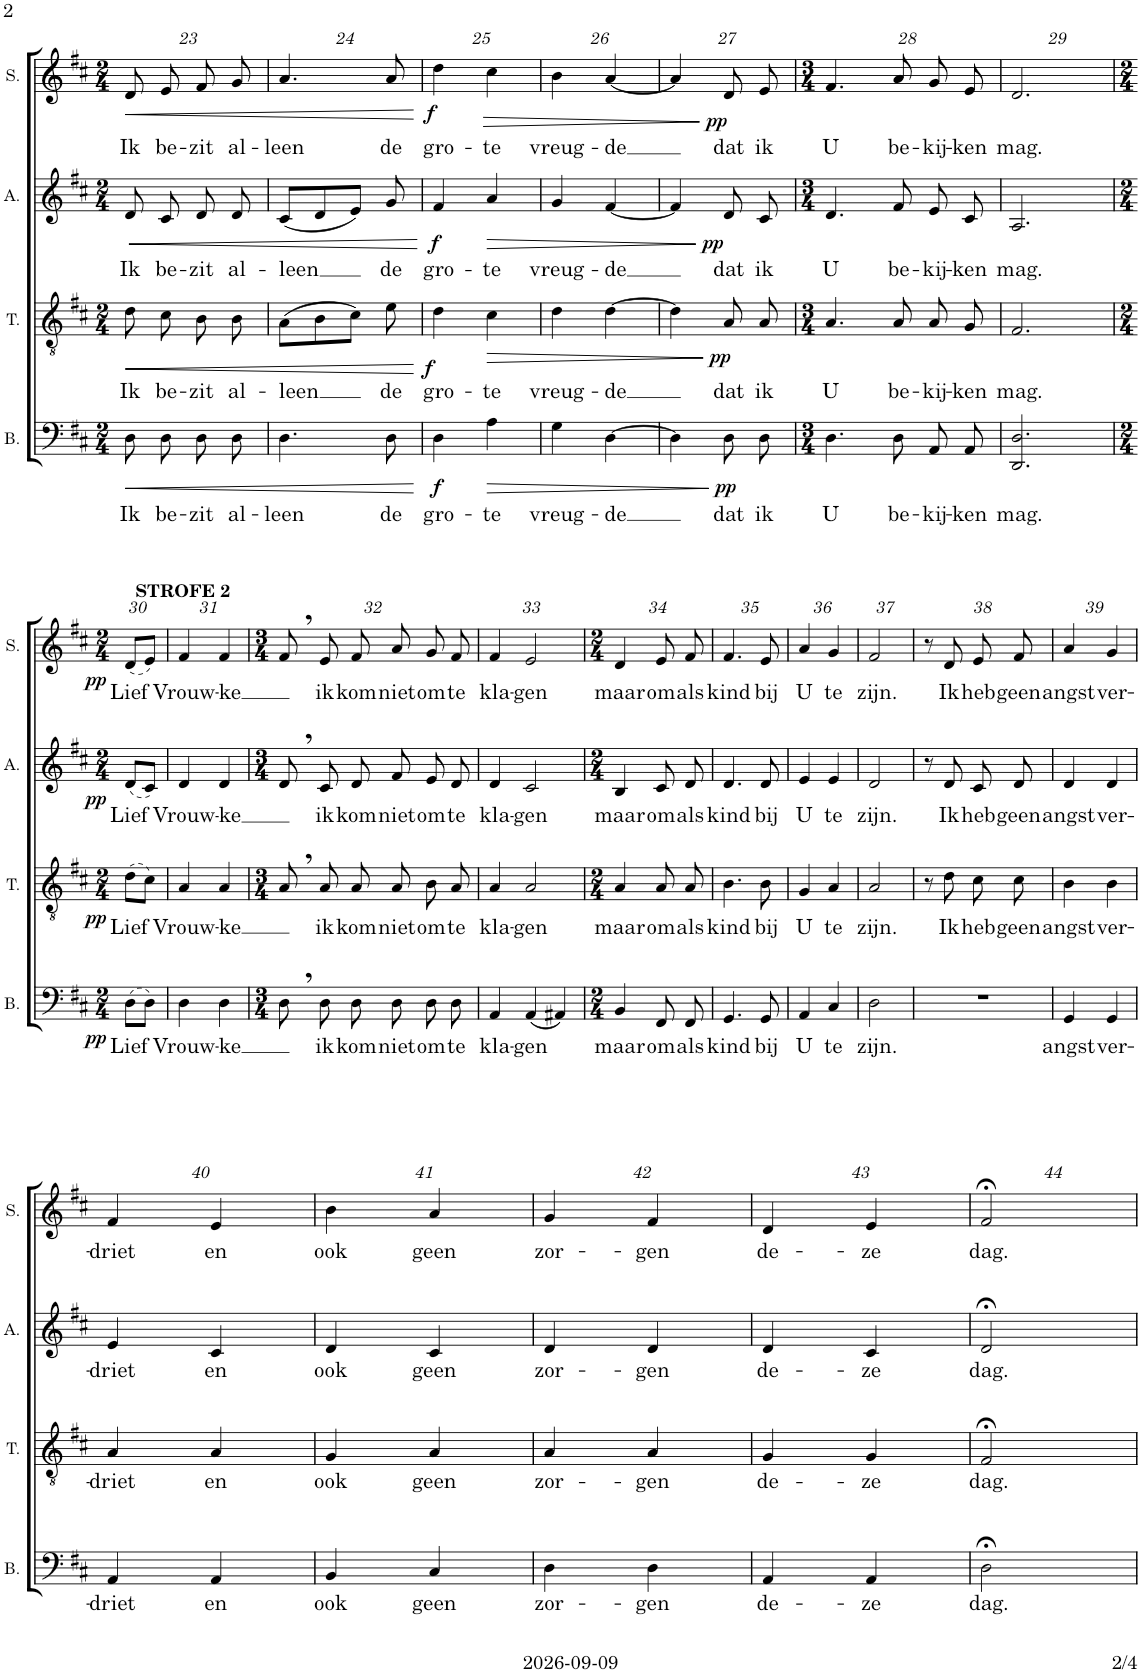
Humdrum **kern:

**kern	**text	**dynam	**kern	**text	**dynam	**kern	**text	**dynam	**kern	**text	**dynam
*part4	*part4	*part4	*part3	*part3	*part3	*part2	*part2	*part2	*part1	*part1	*part1
*staff4	*staff4	*staff4	*staff3	*staff3	*staff3	*staff2	*staff2	*staff2	*staff1	*staff1	*staff1
*I"Bass	*	*	*I"Tenor	*	*	*I"Alto	*	*	*I"Soprano	*	*
*I'B.	*	*	*I'T.	*	*	*I'A.	*	*	*I'S.	*	*
!!LO:PB:g=z
*clefF4	*	*	*clefGv2	*	*	*clefG2	*	*	*clefG2	*	*
*k[f#c#]	*	*	*k[f#c#]	*	*	*k[f#c#]	*	*	*k[f#c#]	*	*
*M2/4	*	*	*M2/4	*	*	*M2/4	*	*	*M2/4	*	*
=23	=23	=23	=23	=23	=23	=23	=23	=23	=23	=23	=23
!	!LO:LY:b	!LO:HP:b	!	!LO:LY:b	!LO:HP:b	!	!LO:LY:b	!LO:HP:b	!	!LO:LY:b	!LO:HP:b
8D\	Ik	<	8d\	Ik	<	8d/	Ik	<	8d/	Ik	<
!	!LO:LY:b	!	!	!LO:LY:b	!	!	!LO:LY:b	!	!	!LO:LY:b	!
8D\	be-	.	8c#\	be-	.	8c#/	be-	.	8e/	be-	.
!	!LO:LY:b	!	!	!LO:LY:b	!	!	!LO:LY:b	!	!	!LO:LY:b	!
8D\	-zit	.	8B\	-zit	.	8d/	-zit	.	8f#/	-zit	.
!	!LO:LY:b	!	!	!LO:LY:b	!	!	!LO:LY:b	!	!	!LO:LY:b	!
8D\	al-	.	8B\	al-	.	8d/	al-	.	8g/	al-	.
=24	=24	=24	=24	=24	=24	=24	=24	=24	=24	=24	=24
!	!LO:LY:b	!	!	!LO:LY:b	!	!	!LO:LY:b	!	!	!LO:LY:b	!
4.D\	-leen	.	(8A\L	-leen	.	(8c#/L	-leen	.	4.a/	-leen	.
.	.	.	8B\	.	.	8d/	.	.	.	.	.
.	.	.	8c#\J)	.	.	8e/J)	.	.	.	.	.
!	!LO:LY:b	!	!	!LO:LY:b	!	!	!LO:LY:b	!	!	!LO:LY:b	!
8D\	de	.	8e\	de	.	8g/	de	.	8a/	de	.
.	.	[	.	.	[	.	.	[	.	.	[
=25	=25	=25	=25	=25	=25	=25	=25	=25	=25	=25	=25
!	!LO:LY:b	!LO:DY:b	!	!LO:LY:b	!LO:DY:b	!	!LO:LY:b	!LO:DY:b	!	!LO:LY:b	!LO:DY:b
4D\	gro-	f	4d\	gro-	f	4f#/	gro-	f	4dd\	gro-	f
!	!LO:LY:b	!LO:HP:b	!	!LO:LY:b	!LO:HP:b	!	!LO:LY:b	!LO:HP:b	!	!LO:LY:b	!LO:HP:b
4A\	-te	>	4c#\	-te	>	4a/	-te	>	4cc#\	-te	>
=26	=26	=26	=26	=26	=26	=26	=26	=26	=26	=26	=26
!	!LO:LY:b	!	!	!LO:LY:b	!	!	!LO:LY:b	!	!	!LO:LY:b	!
4G\	vreug-	.	4d\	vreug-	.	4g/	vreug-	.	4b\	vreug-	.
!	!LO:LY:b	!	!	!LO:LY:b	!	!	!LO:LY:b	!	!	!LO:LY:b	!
[4D\	-de	.	[4d\	-de	.	[4f#/	-de	.	[4a/	-de	.
=27	=27	=27	=27	=27	=27	=27	=27	=27	=27	=27	=27
4D\]	.	.	4d\]	.	.	4f#/]	.	.	4a/]	.	.
!	!LO:LY:b	!LO:DY:n=1:b	!	!LO:LY:b	!LO:DY:n=1:b	!	!LO:LY:b	!LO:DY:n=1:b	!	!LO:LY:b	!LO:DY:n=1:b
8D\	dat	] pp	8A/	dat	] pp	8d/	dat	] pp	8d/	dat	] pp
!	!LO:LY:b	!	!	!LO:LY:b	!	!	!LO:LY:b	!	!	!LO:LY:b	!
8D\	ik	.	8A/	ik	.	8c#/	ik	.	8e/	ik	.
=28	=28	=28	=28	=28	=28	=28	=28	=28	=28	=28	=28
*M3/4	*	*	*M3/4	*	*	*M3/4	*	*	*M3/4	*	*
!	!LO:LY:b	!	!	!LO:LY:b	!	!	!LO:LY:b	!	!	!LO:LY:b	!
4.D\	U	.	4.A/	U	.	4.d/	U	.	4.f#/	U	.
!	!LO:LY:b	!	!	!LO:LY:b	!	!	!LO:LY:b	!	!	!LO:LY:b	!
8D\	be-	.	8A/	be-	.	8f#/	be-	.	8a/	be-	.
!	!LO:LY:b	!	!	!LO:LY:b	!	!	!LO:LY:b	!	!	!LO:LY:b	!
8AA/	-kij-	.	8A/	-kij-	.	8e/	-kij-	.	8g/	-kij-	.
!	!LO:LY:b	!	!	!LO:LY:b	!	!	!LO:LY:b	!	!	!LO:LY:b	!
8AA/	-ken	.	8G/	-ken	.	8c#/	-ken	.	8e/	-ken	.
=29	=29	=29	=29	=29	=29	=29	=29	=29	=29	=29	=29
!	!LO:LY:b	!	!	!LO:LY:b	!	!	!LO:LY:b	!	!	!LO:LY:b	!
2.DD/ 2.D/	mag.	.	2.F#/	mag.	.	2.A/	mag.	.	2.d/	mag.	.
!!LO:LB:g=z
=30	=30	=30	=30	=30	=30	=30	=30	=30	=30	=30	=30
*M2/4	*	*	*M2/4	*	*	*M2/4	*	*	*M2/4	*	*
!	!	!	!	!	!	!	!	!	!LO:TX:a:B:t=STROFE 2	!	!
!	!LO:LY:b	!LO:DY:b	!	!LO:LY:b	!LO:DY:b	!	!LO:LY:b	!LO:DY:b	!	!LO:LY:b	!LO:DY:b
(8D\L	Lief	pp	(8d\L	Lief	pp	(8d/L	Lief	pp	(8d/L	Lief	pp
8D\J)	.	.	8c#\J)	.	.	8c#/J)	.	.	8e/J)	.	.
=31	=31	=31	=31	=31	=31	=31	=31	=31	=31	=31	=31
!	!LO:LY:b	!	!	!LO:LY:b	!	!	!LO:LY:b	!	!	!LO:LY:b	!
4D\	Vrouw-	.	4A/	Vrouw-	.	4d/	Vrouw-	.	4f#/	Vrouw-	.
!	!LO:LY:b	!	!	!LO:LY:b	!	!	!LO:LY:b	!	!	!LO:LY:b	!
4D\	-ke	.	4A/	-ke	.	4d/	-ke	.	4f#/	-ke	.
=32	=32	=32	=32	=32	=32	=32	=32	=32	=32	=32	=32
*M3/4	*	*	*M3/4	*	*	*M3/4	*	*	*M3/4	*	*
8D,\	.	.	8A,/	.	.	8d,/	.	.	8f#,/	.	.
!	!LO:LY:b	!	!	!LO:LY:b	!	!	!LO:LY:b	!	!	!LO:LY:b	!
8D\	ik	.	8A/	ik	.	8c#/	ik	.	8e/	ik	.
!	!LO:LY:b	!	!	!LO:LY:b	!	!	!LO:LY:b	!	!	!LO:LY:b	!
8D\	kom	.	8A/	kom	.	8d/	kom	.	8f#/	kom	.
!	!LO:LY:b	!	!	!LO:LY:b	!	!	!LO:LY:b	!	!	!LO:LY:b	!
8D\	niet	.	8A/	niet	.	8f#/	niet	.	8a/	niet	.
!	!LO:LY:b	!	!	!LO:LY:b	!	!	!LO:LY:b	!	!	!LO:LY:b	!
8D\	om	.	8B\	om	.	8e/	om	.	8g/	om	.
!	!LO:LY:b	!	!	!LO:LY:b	!	!	!LO:LY:b	!	!	!LO:LY:b	!
8D\	te	.	8A/	te	.	8d/	te	.	8f#/	te	.
=33	=33	=33	=33	=33	=33	=33	=33	=33	=33	=33	=33
!	!LO:LY:b	!	!	!LO:LY:b	!	!	!LO:LY:b	!	!	!LO:LY:b	!
4AA/	kla-	.	4A/	kla-	.	4d/	kla-	.	4f#/	kla-	.
!	!LO:LY:b	!	!	!LO:LY:b	!	!	!LO:LY:b	!	!	!LO:LY:b	!
(4AA/	-gen	.	2A/	-gen	.	2c#/	-gen	.	2e/	-gen	.
4AA#X/)	.	.	.	.	.	.	.	.	.	.	.
=34	=34	=34	=34	=34	=34	=34	=34	=34	=34	=34	=34
*M2/4	*	*	*M2/4	*	*	*M2/4	*	*	*M2/4	*	*
!	!LO:LY:b	!	!	!LO:LY:b	!	!	!LO:LY:b	!	!	!LO:LY:b	!
4BB/	maar	.	4A/	maar	.	4B/	maar	.	4d/	maar	.
!	!LO:LY:b	!	!	!LO:LY:b	!	!	!LO:LY:b	!	!	!LO:LY:b	!
8FF#/	om	.	8A/	om	.	8c#/	om	.	8e/	om	.
!	!LO:LY:b	!	!	!LO:LY:b	!	!	!LO:LY:b	!	!	!LO:LY:b	!
8FF#/	als	.	8A/	als	.	8d/	als	.	8f#/	als	.
=35	=35	=35	=35	=35	=35	=35	=35	=35	=35	=35	=35
!	!LO:LY:b	!	!	!LO:LY:b	!	!	!LO:LY:b	!	!	!LO:LY:b	!
4.GG/	kind	.	4.B\	kind	.	4.d/	kind	.	4.f#/	kind	.
!	!LO:LY:b	!	!	!LO:LY:b	!	!	!LO:LY:b	!	!	!LO:LY:b	!
8GG/	bij	.	8B\	bij	.	8d/	bij	.	8e/	bij	.
=36	=36	=36	=36	=36	=36	=36	=36	=36	=36	=36	=36
!	!LO:LY:b	!	!	!LO:LY:b	!	!	!LO:LY:b	!	!	!LO:LY:b	!
4AA/	U	.	4G/	U	.	4e/	U	.	4a/	U	.
!	!LO:LY:b	!	!	!LO:LY:b	!	!	!LO:LY:b	!	!	!LO:LY:b	!
4C#/	te	.	4A/	te	.	4e/	te	.	4g/	te	.
=37	=37	=37	=37	=37	=37	=37	=37	=37	=37	=37	=37
!	!LO:LY:b	!	!	!LO:LY:b	!	!	!LO:LY:b	!	!	!LO:LY:b	!
2D\	zijn.	.	2A/	zijn.	.	2d/	zijn.	.	2f#/	zijn.	.
=38	=38	=38	=38	=38	=38	=38	=38	=38	=38	=38	=38
2r	.	.	8r	.	.	8r	.	.	8r	.	.
!	!	!	!	!LO:LY:b	!	!	!LO:LY:b	!	!	!LO:LY:b	!
.	.	.	8d\	Ik	.	8d/	Ik	.	8d/	Ik	.
!	!	!	!	!LO:LY:b	!	!	!LO:LY:b	!	!	!LO:LY:b	!
.	.	.	8c#\	heb	.	8c#/	heb	.	8e/	heb	.
!	!	!	!	!LO:LY:b	!	!	!LO:LY:b	!	!	!LO:LY:b	!
.	.	.	8c#\	geen	.	8d/	geen	.	8f#/	geen	.
=39	=39	=39	=39	=39	=39	=39	=39	=39	=39	=39	=39
!	!LO:LY:b	!	!	!LO:LY:b	!	!	!LO:LY:b	!	!	!LO:LY:b	!
4GG/	angst	.	4B\	angst	.	4d/	angst	.	4a/	angst	.
!	!LO:LY:b	!	!	!LO:LY:b	!	!	!LO:LY:b	!	!	!LO:LY:b	!
4GG/	ver-	.	4B\	ver-	.	4d/	ver-	.	4g/	ver-	.
!!LO:LB:g=z
=40	=40	=40	=40	=40	=40	=40	=40	=40	=40	=40	=40
!	!LO:LY:b	!	!	!LO:LY:b	!	!	!LO:LY:b	!	!	!LO:LY:b	!
4AA/	-driet	.	4A/	-driet	.	4e/	-driet	.	4f#/	-driet	.
!	!LO:LY:b	!	!	!LO:LY:b	!	!	!LO:LY:b	!	!	!LO:LY:b	!
4AA/	en	.	4A/	en	.	4c#/	en	.	4e/	en	.
=41	=41	=41	=41	=41	=41	=41	=41	=41	=41	=41	=41
!	!LO:LY:b	!	!	!LO:LY:b	!	!	!LO:LY:b	!	!	!LO:LY:b	!
4BB/	ook	.	4G/	ook	.	4d/	ook	.	4b\	ook	.
!	!LO:LY:b	!	!	!LO:LY:b	!	!	!LO:LY:b	!	!	!LO:LY:b	!
4C#/	geen	.	4A/	geen	.	4c#/	geen	.	4a/	geen	.
=42	=42	=42	=42	=42	=42	=42	=42	=42	=42	=42	=42
!	!LO:LY:b	!	!	!LO:LY:b	!	!	!LO:LY:b	!	!	!LO:LY:b	!
4D\	zor-	.	4A/	zor-	.	4d/	zor-	.	4g/	zor-	.
!	!LO:LY:b	!	!	!LO:LY:b	!	!	!LO:LY:b	!	!	!LO:LY:b	!
4D\	-gen	.	4A/	-gen	.	4d/	-gen	.	4f#/	-gen	.
=43	=43	=43	=43	=43	=43	=43	=43	=43	=43	=43	=43
!	!LO:LY:b	!	!	!LO:LY:b	!	!	!LO:LY:b	!	!	!LO:LY:b	!
4AA/	de-	.	4G/	de-	.	4d/	de-	.	4d/	de-	.
!	!LO:LY:b	!	!	!LO:LY:b	!	!	!LO:LY:b	!	!	!LO:LY:b	!
4AA/	-ze	.	4G/	-ze	.	4c#/	-ze	.	4e/	-ze	.
=44	=44	=44	=44	=44	=44	=44	=44	=44	=44	=44	=44
!	!LO:LY:b	!	!	!LO:LY:b	!	!	!LO:LY:b	!	!	!LO:LY:b	!
2D;<\	dag.	.	2F#;</	dag.	.	2d;</	dag.	.	2f#;</	dag.	.
=	=	=	=	=	=	=	=	=	=	=	=
*-	*-	*-	*-	*-	*-	*-	*-	*-	*-	*-	*-
